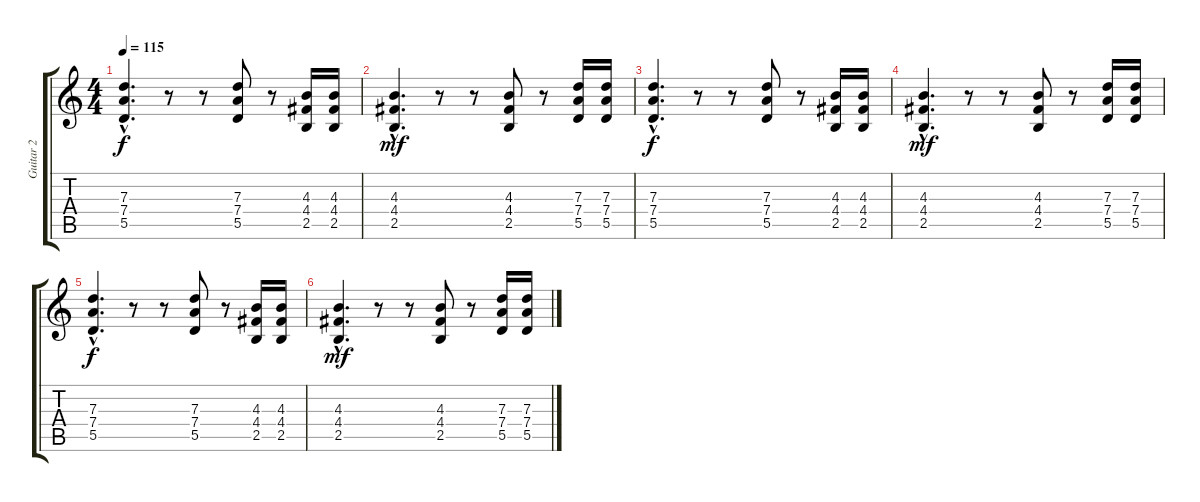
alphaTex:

\track ("Guitar 2" "Guitar 2") {instrument acousticguitarsteel}
\staff {score tabs}
\tuning (E4 B3 G3 D3 A2 E2) {hide}
\ts (4 4)
\tempo 115
\clef g2
\ks c
(7.3{hac} 7.4{hac} 5.5{hac}).4{d dy f} r.8 r.8 (7.3 7.4 5.5).8 r.8 (4.3 4.4 2.5).16 (4.3 4.4 2.5).16 |
(4.3{hac} 4.4{hac} 2.5{hac}).4{d dy mf} r.8 r.8 (4.3 4.4 2.5).8 r.8 (7.3 7.4 5.5).16 (7.3 7.4 5.5).16 |
(7.3{hac} 7.4{hac} 5.5{hac}).4{d dy f} r.8 r.8 (7.3 7.4 5.5).8 r.8 (4.3 4.4 2.5).16 (4.3 4.4 2.5).16 |
(4.3{hac} 4.4{hac} 2.5{hac}).4{d dy mf} r.8 r.8 (4.3 4.4 2.5).8 r.8 (7.3 7.4 5.5).16 (7.3 7.4 5.5).16 |
(7.3{hac} 7.4{hac} 5.5{hac}).4{d dy f} r.8 r.8 (7.3 7.4 5.5).8 r.8 (4.3 4.4 2.5).16 (4.3 4.4 2.5).16 |
(4.3{hac} 4.4{hac} 2.5{hac}).4{d dy mf} r.8 r.8 (4.3 4.4 2.5).8 r.8 (7.3 7.4 5.5).16 (7.3 7.4 5.5).16
